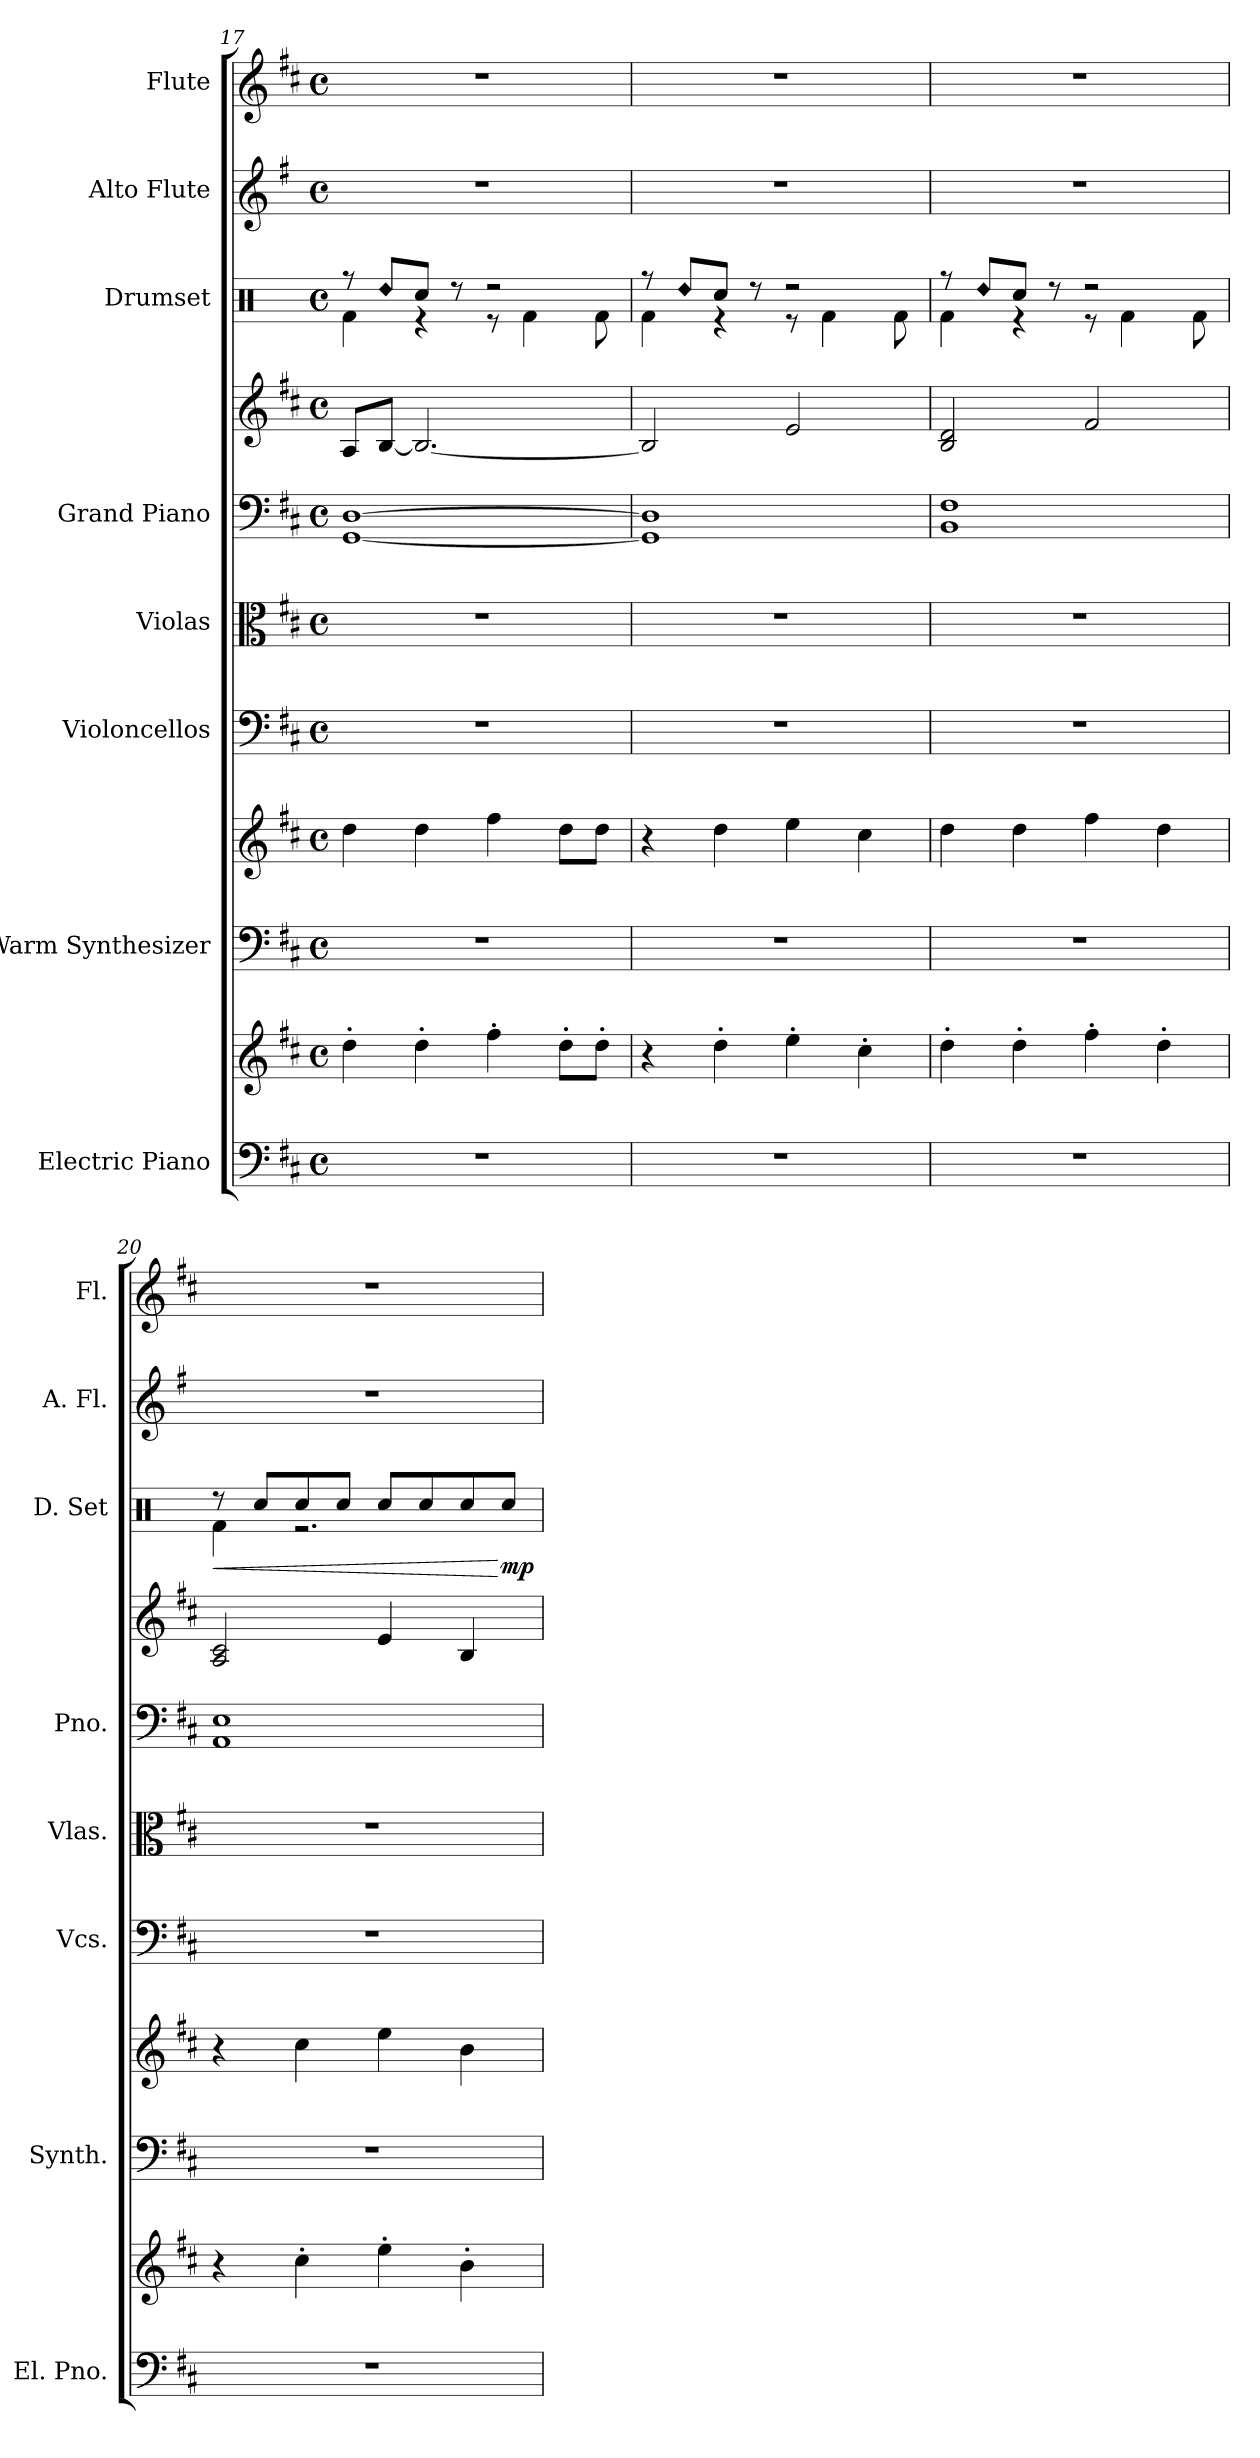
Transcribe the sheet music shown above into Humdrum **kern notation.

**kern	**kern	**kern	**kern	**kern	**kern	**kern	**kern	**kern	**dynam	**kern	**kern
*part8	*part8	*part7	*part7	*part6	*part5	*part4	*part4	*part3	*part3	*part2	*part1
*staff11	*staff10	*staff9	*staff8	*staff7	*staff6	*staff5	*staff4	*staff3	*staff3	*staff2	*staff1
*I"Electric Piano	*	*I"Warm Synthesizer	*	*I"Violoncellos	*I"Violas	*I"Grand Piano	*	*I"Drumset	*	*I"Alto Flute	*I"Flute
*I'El. Pno.	*	*I'Synth.	*	*I'Vcs.	*I'Vlas.	*I'Pno.	*	*I'D. Set	*	*I'A. Fl.	*I'Fl.
*clefF4	*clefG2	*clefF4	*clefG2	*clefF4	*clefC3	*clefF4	*clefG2	*clefX	*	*clefG2	*clefG2
*	*	*	*	*	*	*	*	*	*	*ITrd3c5	*
*k[f#c#]	*k[f#c#]	*k[f#c#]	*k[f#c#]	*k[f#c#]	*k[f#c#]	*k[f#c#]	*k[f#c#]	*k[]	*	*k[f#c#]	*k[f#c#]
*M4/4	*M4/4	*M4/4	*M4/4	*M4/4	*M4/4	*M4/4	*M4/4	*M4/4	*	*M4/4	*M4/4
*met(c)	*met(c)	*met(c)	*met(c)	*met(c)	*met(c)	*met(c)	*met(c)	*met(c)	*	*met(c)	*met(c)
=17	=17	=17	=17	=17	=17	=17	=17	=17	=17	=17	=17
*	*	*	*	*	*	*	*	*^	*	*	*
1r	4dd'\	1r	4dd\	1r	1r	[1GG [1D	8A/L	8r	4Rf\	.	1r	1r
!	!	!	!	!	!	!	!	!LO:N:head=diamond	!	!	!	!
.	.	.	.	.	.	.	[8B/J	8Rdd/L	.	.	.	.
.	4dd'\	.	4dd\	.	.	.	2.B/_	8Rcc/J	4r	.	.	.
.	.	.	.	.	.	.	.	8r	.	.	.	.
.	4ff#'\	.	4ff#\	.	.	.	.	2r	8r	.	.	.
.	.	.	.	.	.	.	.	.	4Rf\	.	.	.
.	8dd'\L	.	8dd\L	.	.	.	.	.	.	.	.	.
.	8dd'\J	.	8dd\J	.	.	.	.	.	8Rf\	.	.	.
!!LO:PB:g=z
=18	=18	=18	=18	=18	=18	=18	=18	=18	=18	=18	=18	=18
1r	4r	1r	4r	1r	1r	1GG] 1D]	2B/]	8r	4Rf\	.	1r	1r
!	!	!	!	!	!	!	!	!LO:N:head=diamond	!	!	!	!
.	.	.	.	.	.	.	.	8Rdd/L	.	.	.	.
.	4dd'\	.	4dd\	.	.	.	.	8Rcc/J	4r	.	.	.
.	.	.	.	.	.	.	.	8r	.	.	.	.
.	4ee'\	.	4ee\	.	.	.	2e/	2r	8r	.	.	.
.	.	.	.	.	.	.	.	.	4Rf\	.	.	.
.	4cc#'\	.	4cc#\	.	.	.	.	.	.	.	.	.
.	.	.	.	.	.	.	.	.	8Rf\	.	.	.
=19	=19	=19	=19	=19	=19	=19	=19	=19	=19	=19	=19	=19
1r	4dd'\	1r	4dd\	1r	1r	1BB 1F#	2B/ 2d/	8r	4Rf\	.	1r	1r
!	!	!	!	!	!	!	!	!LO:N:head=diamond	!	!	!	!
.	.	.	.	.	.	.	.	8Rdd/L	.	.	.	.
.	4dd'\	.	4dd\	.	.	.	.	8Rcc/J	4r	.	.	.
.	.	.	.	.	.	.	.	8r	.	.	.	.
.	4ff#'\	.	4ff#\	.	.	.	2f#/	2r	8r	.	.	.
.	.	.	.	.	.	.	.	.	4Rf\	.	.	.
.	4dd'\	.	4dd\	.	.	.	.	.	.	.	.	.
.	.	.	.	.	.	.	.	.	8Rf\	.	.	.
=20	=20	=20	=20	=20	=20	=20	=20	=20	=20	=20	=20	=20
!	!	!	!	!	!	!	!	!	!	!LO:HP:b	!	!
1r	4r	1r	4r	1r	1r	1AA 1E	2A/ 2c#/	8r	4Rf\	<	1r	1r
.	.	.	.	.	.	.	.	8Rcc/L	.	.	.	.
.	4cc#'\	.	4cc#\	.	.	.	.	8Rcc/	2.r	.	.	.
.	.	.	.	.	.	.	.	8Rcc/J	.	.	.	.
.	4ee'\	.	4ee\	.	.	.	4e/	8Rcc/L	.	.	.	.
.	.	.	.	.	.	.	.	8Rcc/	.	.	.	.
.	4b'\	.	4b\	.	.	.	4B/	8Rcc/	.	.	.	.
!	!	!	!	!	!	!	!	!	!	!LO:DY:n=1:b	!	!
.	.	.	.	.	.	.	.	8Rcc/J	.	[ mp	.	.
*	*	*	*	*	*	*	*	*v	*v	*	*	*
=	=	=	=	=	=	=	=	=	=	=	=
*-	*-	*-	*-	*-	*-	*-	*-	*-	*-	*-	*-
